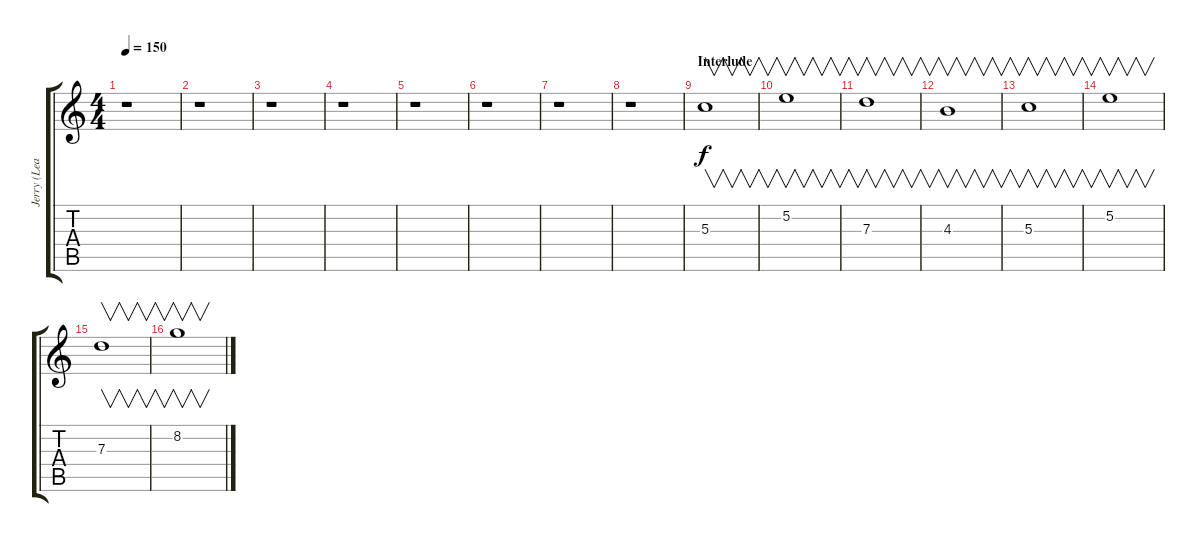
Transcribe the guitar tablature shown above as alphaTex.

\track ("Jerry (Lead)" "Jerry (Lea") {instrument distortionguitar}
\staff {score tabs}
\tuning (E4 B3 G3 D3 A2 E2) {hide}
\ts (4 4)
\tempo 150
\clef g2
\ks c
r.1{dy f} |
r.1 |
r.1 |
r.1 |
r.1 |
r.1 |
r.1 |
r.1 |
\section ("" "Interlude")
5.3.1{v} |
5.2.1{v} |
7.3.1{v} |
4.3.1{v} |
5.3.1{v} |
5.2.1{v} |
7.3.1{v} |
8.2.1{v}
